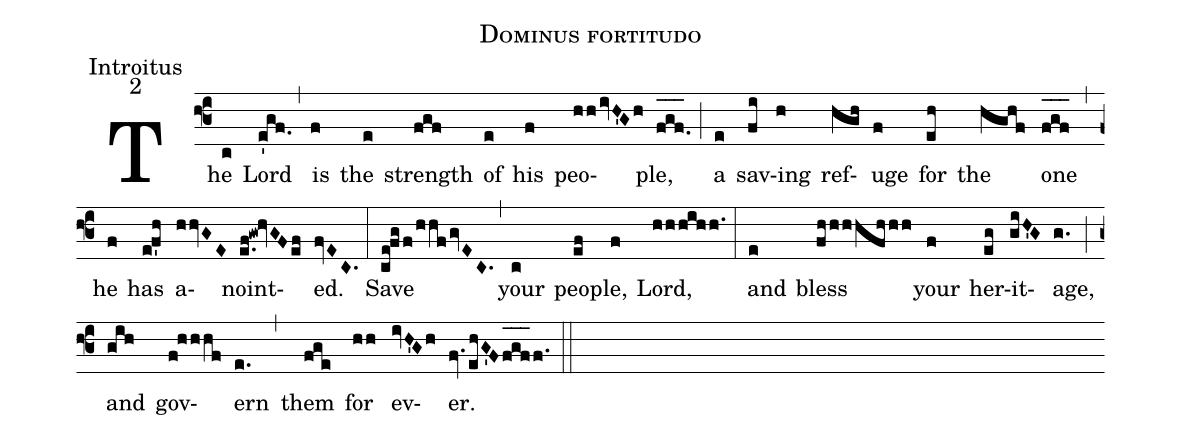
name: Dominus fortitudo;
office-part: Introitus;
mode: 2;
%%
(f3)The(c) Lord(e'gf.) (,)
is(f) the(e) strength(fgf) of(e) his(f) peo(hhivH'Gh)ple,(f_[oh:h]g_[oh:h]f._[oh:h]) (;)
a(e) sav(fi)ing(h) ref(hgh)uge(f)
  for(eh) the(hghf) one(f_[oh:h]g_[oh:h]f_[oh:h]) (,) he(f) has(ef'h) a(hhvGE)noint(e.f!gw!hvGFef)ed.(fvEC.) (:)
Save(ce!fg/f/hhfgvEC.) (,) your(c) peo(ef)ple,(f) Lord,(hhhihh.) (:)
and(e) bless(fhhhhfhhh) your(f) her(eg)it(giH'G)age,(g.) (;)
and(gih) gov(f!hhhf)ern(e.) (,) them(fge)
for(hh) ev(ivH'Gh)er.(fv.ehG'Ff_[oh:h]g_[oh:h]f_[oh:h]f.) (::)
